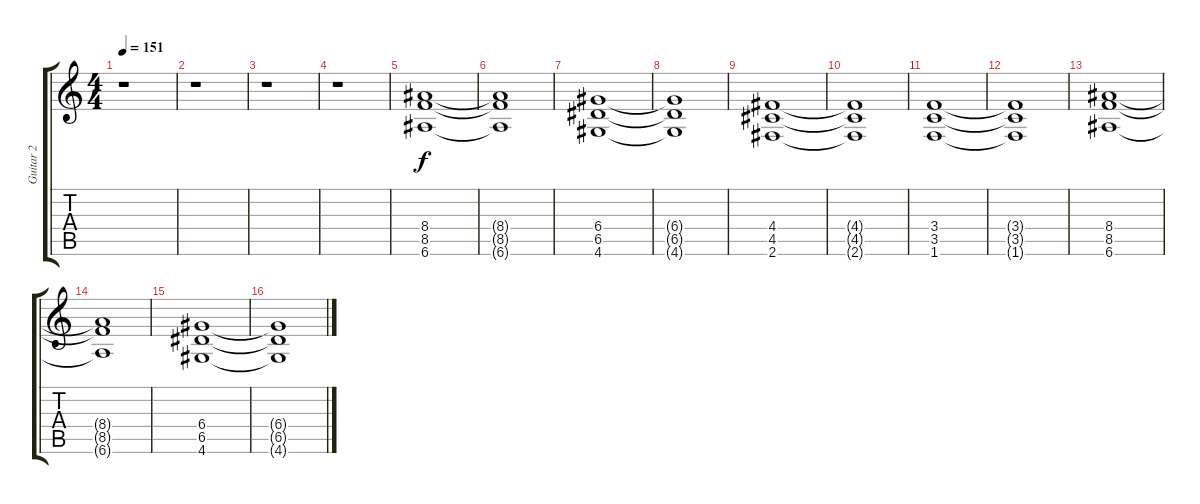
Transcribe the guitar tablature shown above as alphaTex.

\track ("Guitar 2" "Guitar 2") {instrument distortionguitar}
\staff {score tabs}
\tuning (E4 B3 G3 D3 A2 E2) {hide}
\ts (4 4)
\tempo 151
\clef g2
\ks c
r.1{dy f} |
r.1 |
r.1 |
r.1 |
\section ("" "")
(8.4 8.5 6.6).1 |
(8.4{t} 8.5{t} 6.6{t}).1 |
(6.4 6.5 4.6).1 |
(6.4{t} 6.5{t} 4.6{t}).1 |
(4.4 4.5 2.6).1 |
(4.4{t} 4.5{t} 2.6{t}).1 |
(3.4 3.5 1.6).1 |
(3.4{t} 3.5{t} 1.6{t}).1 |
\section ("" "")
(8.4 8.5 6.6).1 |
(8.4{t} 8.5{t} 6.6{t}).1 |
(6.4 6.5 4.6).1 |
(6.4{t} 6.5{t} 4.6{t}).1
